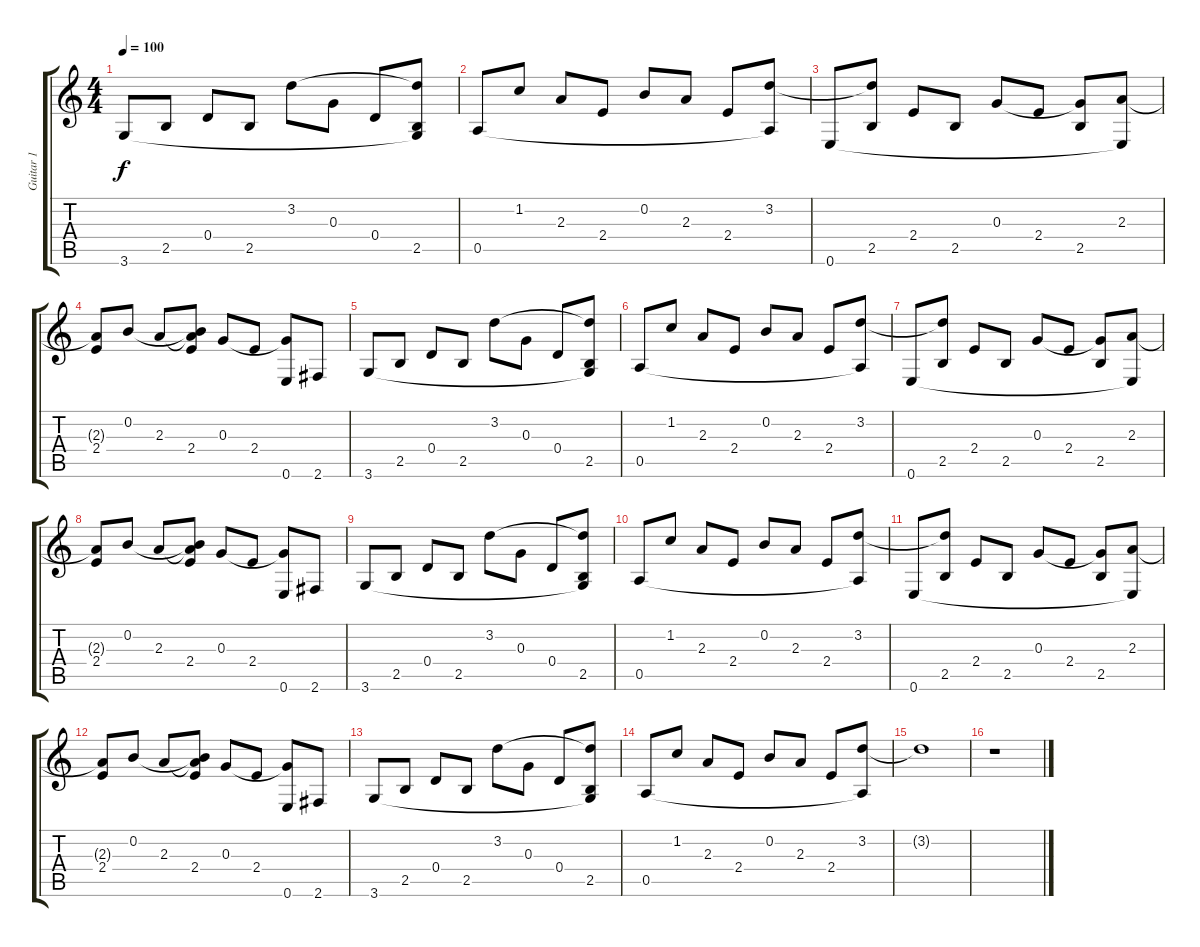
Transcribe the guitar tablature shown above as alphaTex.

\track ("Guitar 1" "Guitar 1") {instrument electricguitarjazz}
\staff {score tabs}
\tuning (E4 B3 G3 D3 A2 E2) {hide}
\ts (4 4)
\tempo 100
\clef g2
\ks c
3.6.8{dy f} 2.5.8 0.4.8 2.5.8 3.2.8 0.3.8 0.4.8 (3.2{t} 2.5 3.6{t}).8 |
0.5.8 1.2.8 2.3.8 2.4.8 0.2.8 2.3.8 2.4.8 (3.2 0.5{t}).8 |
0.6.8 (3.2{t} 2.5).8 2.4.8 2.5.8 0.3.8 2.4.8 (0.3{t} 2.5).8 (2.3 0.6{t}).8 |
(2.3{t} 2.4).8 0.2.8 2.3.8 (0.2{t} 2.3{t} 2.4).8 0.3.8 2.4.8 (0.3{t} 0.6).8 2.6.8 |
3.6.8 2.5.8 0.4.8 2.5.8 3.2.8 0.3.8 0.4.8 (3.2{t} 2.5 3.6{t}).8 |
0.5.8 1.2.8 2.3.8 2.4.8 0.2.8 2.3.8 2.4.8 (3.2 0.5{t}).8 |
0.6.8 (3.2{t} 2.5).8 2.4.8 2.5.8 0.3.8 2.4.8 (0.3{t} 2.5).8 (2.3 0.6{t}).8 |
(2.3{t} 2.4).8 0.2.8 2.3.8 (0.2{t} 2.3{t} 2.4).8 0.3.8 2.4.8 (0.3{t} 0.6).8 2.6.8 |
3.6.8 2.5.8 0.4.8 2.5.8 3.2.8 0.3.8 0.4.8 (3.2{t} 2.5 3.6{t}).8 |
0.5.8 1.2.8 2.3.8 2.4.8 0.2.8 2.3.8 2.4.8 (3.2 0.5{t}).8 |
0.6.8 (3.2{t} 2.5).8 2.4.8 2.5.8 0.3.8 2.4.8 (0.3{t} 2.5).8 (2.3 0.6{t}).8 |
(2.3{t} 2.4).8 0.2.8 2.3.8 (0.2{t} 2.3{t} 2.4).8 0.3.8 2.4.8 (0.3{t} 0.6).8 2.6.8 |
3.6.8 2.5.8 0.4.8 2.5.8 3.2.8 0.3.8 0.4.8 (3.2{t} 2.5 3.6{t}).8 |
0.5.8 1.2.8 2.3.8 2.4.8 0.2.8 2.3.8 2.4.8 (3.2 0.5{t}).8 |
3.2{t}.1 |
r.1
